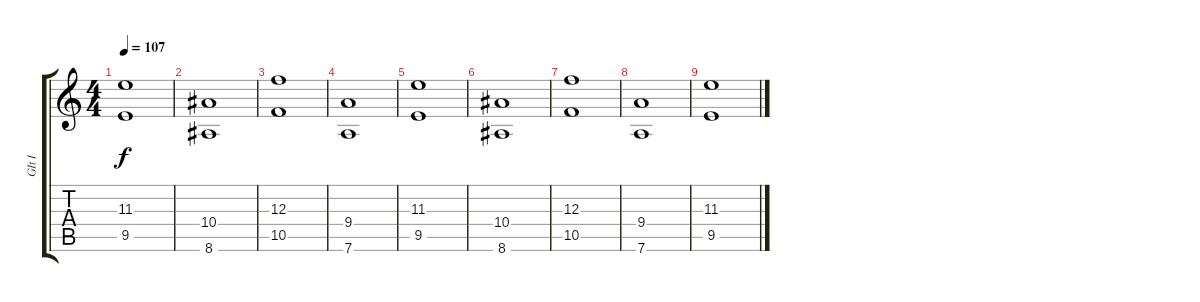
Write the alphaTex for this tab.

\track ("GIt I" "GIt I") {instrument overdrivenguitar}
\staff {score tabs}
\tuning (D4 A3 F3 C3 G2 D2) {hide}
\ts (4 4)
\tempo 107
\clef g2
\ks c
(11.3 9.5).1{dy f} |
(10.4 8.6).1 |
(12.3 10.5).1 |
(9.4 7.6).1 |
(11.3 9.5).1 |
(10.4 8.6).1 |
(12.3 10.5).1 |
(9.4 7.6).1 |
(11.3 9.5).1
